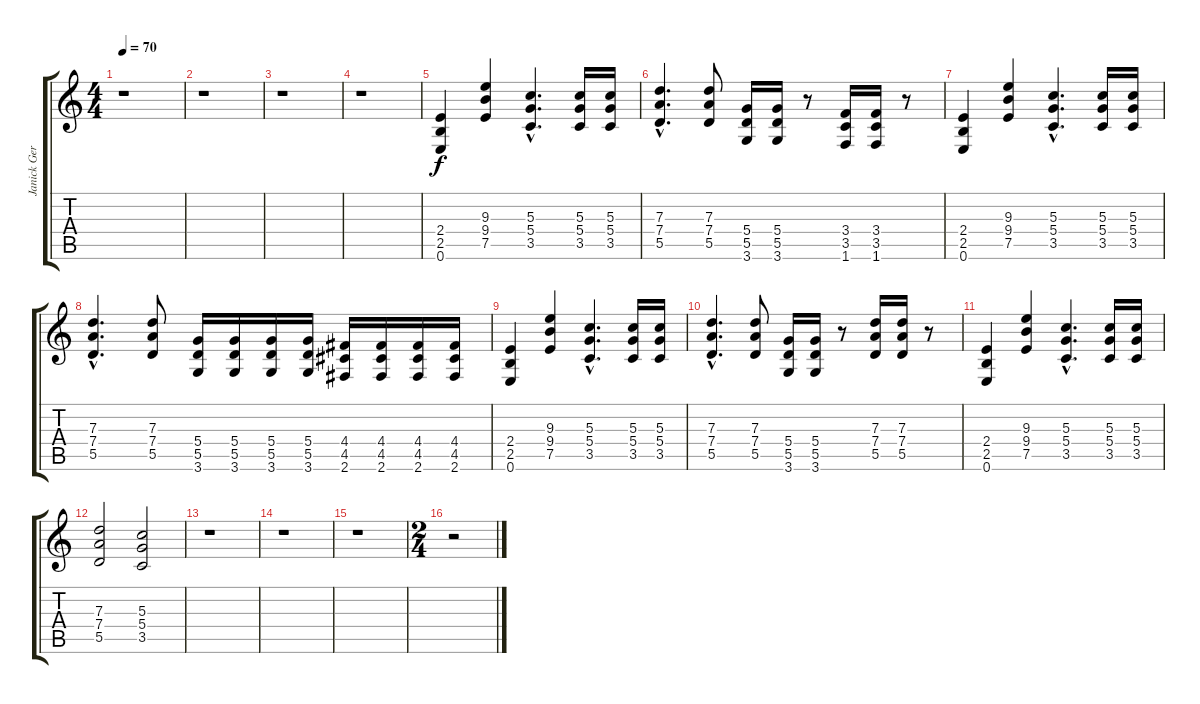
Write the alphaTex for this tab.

\track ("Janick Gers" "Janick Ger") {instrument distortionguitar}
\staff {score tabs}
\tuning (E4 B3 G3 D3 A2 E2) {hide}
\ts (4 4)
\tempo 70
\clef g2
\ks c
r.1{dy f} |
r.1 |
r.1 |
r.1 |
(2.4 2.5 0.6).4 (9.3 9.4 7.5).4 (5.3{hac} 5.4{hac} 3.5{hac}).4{d} (5.3 5.4 3.5).16 (5.3 5.4 3.5).16 |
(7.3{hac} 7.4{hac} 5.5{hac}).4{d} (7.3 7.4 5.5).8 (5.4 5.5 3.6).16 (5.4 5.5 3.6).16 r.8 (3.4 3.5 1.6).16 (3.4 3.5 1.6).16 r.8 |
(2.4 2.5 0.6).4 (9.3 9.4 7.5).4 (5.3{hac} 5.4{hac} 3.5{hac}).4{d} (5.3 5.4 3.5).16 (5.3 5.4 3.5).16 |
(7.3{hac} 7.4{hac} 5.5{hac}).4{d} (7.3 7.4 5.5).8 (5.4 5.5 3.6).16 (5.4 5.5 3.6).16 (5.4 5.5 3.6).16 (5.4 5.5 3.6).16 (4.4 4.5 2.6).16 (4.4 4.5 2.6).16 (4.4 4.5 2.6).16 (4.4 4.5 2.6).16 |
(2.4 2.5 0.6).4 (9.3 9.4 7.5).4 (5.3{hac} 5.4{hac} 3.5{hac}).4{d} (5.3 5.4 3.5).16 (5.3 5.4 3.5).16 |
(7.3{hac} 7.4{hac} 5.5{hac}).4{d} (7.3 7.4 5.5).8 (5.4 5.5 3.6).16 (5.4 5.5 3.6).16 r.8 (7.3 7.4 5.5).16 (7.3 7.4 5.5).16 r.8 |
(2.4 2.5 0.6).4 (9.3 9.4 7.5).4 (5.3{hac} 5.4{hac} 3.5{hac}).4{d} (5.3 5.4 3.5).16 (5.3 5.4 3.5).16 |
(7.3 7.4 5.5).2 (5.3 5.4 3.5).2 |
r.1 |
r.1 |
r.1 |
\ts (2 4)
r.2
